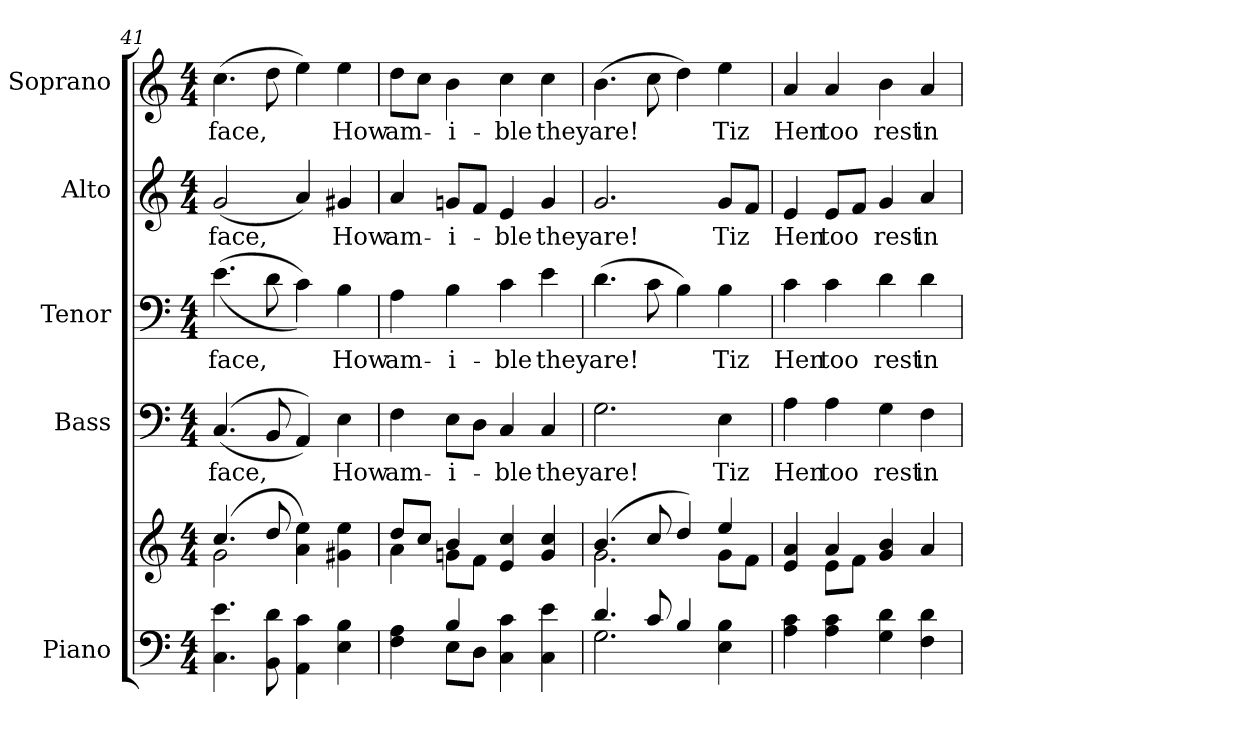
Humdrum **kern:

**kern	**kern	**kern	**text	**kern	**text	**kern	**text	**kern	**text
*part5	*part5	*part4	*part4	*part3	*part3	*part2	*part2	*part1	*part1
*staff6	*staff5	*staff4	*staff4	*staff3	*staff3	*staff2	*staff2	*staff1	*staff1
*I"Piano	*	*I"Bass	*	*I"Tenor	*	*I"Alto	*	*I"Soprano	*
*I'Pno.	*	*I'B.	*	*I'T.	*	*I'A.	*	*I'S.	*
!!LO:PB:g=z
*clefF4	*clefG2	*clefF4	*	*clefF4	*	*clefG2	*	*clefG2	*
*k[]	*k[]	*k[]	*	*k[]	*	*k[]	*	*k[]	*
*C:	*C:	*C:	*	*C:	*	*C:	*	*C:	*
*M4/4	*M4/4	*M4/4	*	*M4/4	*	*M4/4	*	*M4/4	*
=41	=41	=41	=41	=41	=41	=41	=41	=41	=41
*	*^	*	*	*	*	*	*	*	*
!	!	!	!	!LO:LY:b:color=#000000	!	!	!	!	!	!
!	!	!	!	!	!	!LO:LY:b:color=#000000	!	!	!	!
!	!	!	!	!	!	!	!	!LO:LY:b:color=#000000	!	!
!	!	!	!	!	!	!	!	!	!	!LO:LY:b:color=#000000
4.Ci\ 4.ei	(4.cci/	2gi\	((4.Ci/	face,	((4.ei\	face,	(2gi/	face,	(4.cci\	face,
8BBi\ 8di	8ddi/	.	8BBi/	.	8di\	.	.	.	8ddi\	.
4AAi\ 4ci	4ai\ 4eei)	2ryy	4AAi/))	.	4ci\))	.	4ai/)	.	4eei\)	.
!	!	!	!	!LO:LY:b:color=#000000	!	!	!	!	!	!
!	!	!	!	!	!	!LO:LY:b:color=#000000	!	!	!	!
!	!	!	!	!	!	!	!	!LO:LY:b:color=#000000	!	!
!	!	!	!	!	!	!	!	!	!	!LO:LY:b:color=#000000
4Ei\ 4Bi	4g#Xi\ 4eei	.	4Ei\	How	4Bi\	How	4g#Xi/	How	4eei\	How
=42	=42	=42	=42	=42	=42	=42	=42	=42	=42	=42
*^	*	*	*	*	*	*	*	*	*	*
!	!	!	!	!	!LO:LY:b:color=#000000	!	!	!	!	!	!
!	!	!	!	!	!	!	!LO:LY:b:color=#000000	!	!	!	!
!	!	!	!	!	!	!	!	!	!LO:LY:b:color=#000000	!	!
!	!	!	!	!	!	!	!	!	!	!	!LO:LY:b:color=#000000
4Fi\ 4Ai	4ryy	8ddi/L	4ai\	4Fi\	am-	4Ai\	am-	4ai/	am-	8ddi\L	am-
.	.	8cci/J	.	.	.	.	.	.	.	8cci\J	.
!	!	!	!	!	!LO:LY:b:color=#000000	!	!	!	!	!	!
!	!	!	!	!	!	!	!LO:LY:b:color=#000000	!	!	!	!
!	!	!	!	!	!	!	!	!	!LO:LY:b:color=#000000	!	!
!	!	!	!	!	!	!	!	!	!	!	!LO:LY:b:color=#000000
4Bi/	8Ei\L	4bi/	8gni\L	8Ei\L	-i-	4Bi\	-i-	8gni/L	-i-	4bi\	-i-
.	8Di\J	.	8fi\J	8Di\J	.	.	.	8fi/J	.	.	.
!	!	!	!	!	!LO:LY:b:color=#000000	!	!	!	!	!	!
!	!	!	!	!	!	!	!LO:LY:b:color=#000000	!	!	!	!
!	!	!	!	!	!	!	!	!	!LO:LY:b:color=#000000	!	!
!	!	!	!	!	!	!	!	!	!	!	!LO:LY:b:color=#000000
4Ci\ 4ci	2ryy	4ei/ 4cci	2ryy	4Ci/	-ble	4ci\	-ble	4ei/	-ble	4cci\	-ble
!	!	!	!	!	!LO:LY:b:color=#000000	!	!	!	!	!	!
!	!	!	!	!	!	!	!LO:LY:b:color=#000000	!	!	!	!
!	!	!	!	!	!	!	!	!	!LO:LY:b:color=#000000	!	!
!	!	!	!	!	!	!	!	!	!	!	!LO:LY:b:color=#000000
4Ci\ 4ei	.	4gi/ 4cci	.	4Ci/	they	4ei\	they	4gi/	they	4cci\	they
=43	=43	=43	=43	=43	=43	=43	=43	=43	=43	=43	=43
!	!	!	!	!	!LO:LY:b:color=#000000	!	!	!	!	!	!
!	!	!	!	!	!	!	!LO:LY:b:color=#000000	!	!	!	!
!	!	!	!	!	!	!	!	!	!LO:LY:b:color=#000000	!	!
!	!	!	!	!	!	!	!	!	!	!	!LO:LY:b:color=#000000
4.di/	2.Gi\	(4.bi/	2.gi\	2.Gi\	are!	(4.di\	are!	2.gi/	are!	(4.bi\	are!
8ci/	.	8cci/	.	.	.	8ci\	.	.	.	8cci\	.
4Bi/	.	4ddi/)	.	.	.	4Bi\)	.	.	.	4ddi\)	.
!	!	!	!	!	!LO:LY:b:color=#000000	!	!	!	!	!	!
!	!	!	!	!	!	!	!LO:LY:b:color=#000000	!	!	!	!
!	!	!	!	!	!	!	!	!	!LO:LY:b:color=#000000	!	!
!	!	!	!	!	!	!	!	!	!	!	!LO:LY:b:color=#000000
4Ei\ 4Bi	4ryy	4eei/	8gi\L	4Ei\	Tiz	4Bi\	Tiz	8gi/L	Tiz	4eei\	Tiz
.	.	.	8fi\J	.	.	.	.	8fi/J	.	.	.
*v	*v	*	*	*	*	*	*	*	*	*	*
=44	=44	=44	=44	=44	=44	=44	=44	=44	=44	=44
!	!	!	!	!LO:LY:b:color=#000000	!	!	!	!	!	!
!	!	!	!	!	!	!LO:LY:b:color=#000000	!	!	!	!
!	!	!	!	!	!	!	!	!LO:LY:b:color=#000000	!	!
!	!	!	!	!	!	!	!	!	!	!LO:LY:b:color=#000000
4Ai\ 4ci	4ei/ 4ai	4ryy	4Ai\	Hen	4ci\	Hen	4ei/	Hen	4ai/	Hen
!	!	!	!	!LO:LY:b:color=#000000	!	!	!	!	!	!
!	!	!	!	!	!	!LO:LY:b:color=#000000	!	!	!	!
!	!	!	!	!	!	!	!	!LO:LY:b:color=#000000	!	!
!	!	!	!	!	!	!	!	!	!	!LO:LY:b:color=#000000
4Ai\ 4ci	4ai/	8ei\L	4Ai\	too	4ci\	too	8ei/L	too	4ai/	too
.	.	8fi\J	.	.	.	.	8fi/J	.	.	.
!	!	!	!	!LO:LY:b:color=#000000	!	!	!	!	!	!
!	!	!	!	!	!	!LO:LY:b:color=#000000	!	!	!	!
!	!	!	!	!	!	!	!	!LO:LY:b:color=#000000	!	!
!	!	!	!	!	!	!	!	!	!	!LO:LY:b:color=#000000
4Gi\ 4di	4gi/ 4bi	2ryy	4Gi\	rest	4di\	rest	4gi/	rest	4bi\	rest
!	!	!	!	!LO:LY:b:color=#000000	!	!	!	!	!	!
!	!	!	!	!	!	!LO:LY:b:color=#000000	!	!	!	!
!	!	!	!	!	!	!	!	!LO:LY:b:color=#000000	!	!
!	!	!	!	!	!	!	!	!	!	!LO:LY:b:color=#000000
4Fi\ 4di	4ai/	.	4Fi\	in	4di\	in	4ai/	in	4ai/	in
*	*v	*v	*	*	*	*	*	*	*	*
=	=	=	=	=	=	=	=	=	=
*-	*-	*-	*-	*-	*-	*-	*-	*-	*-
